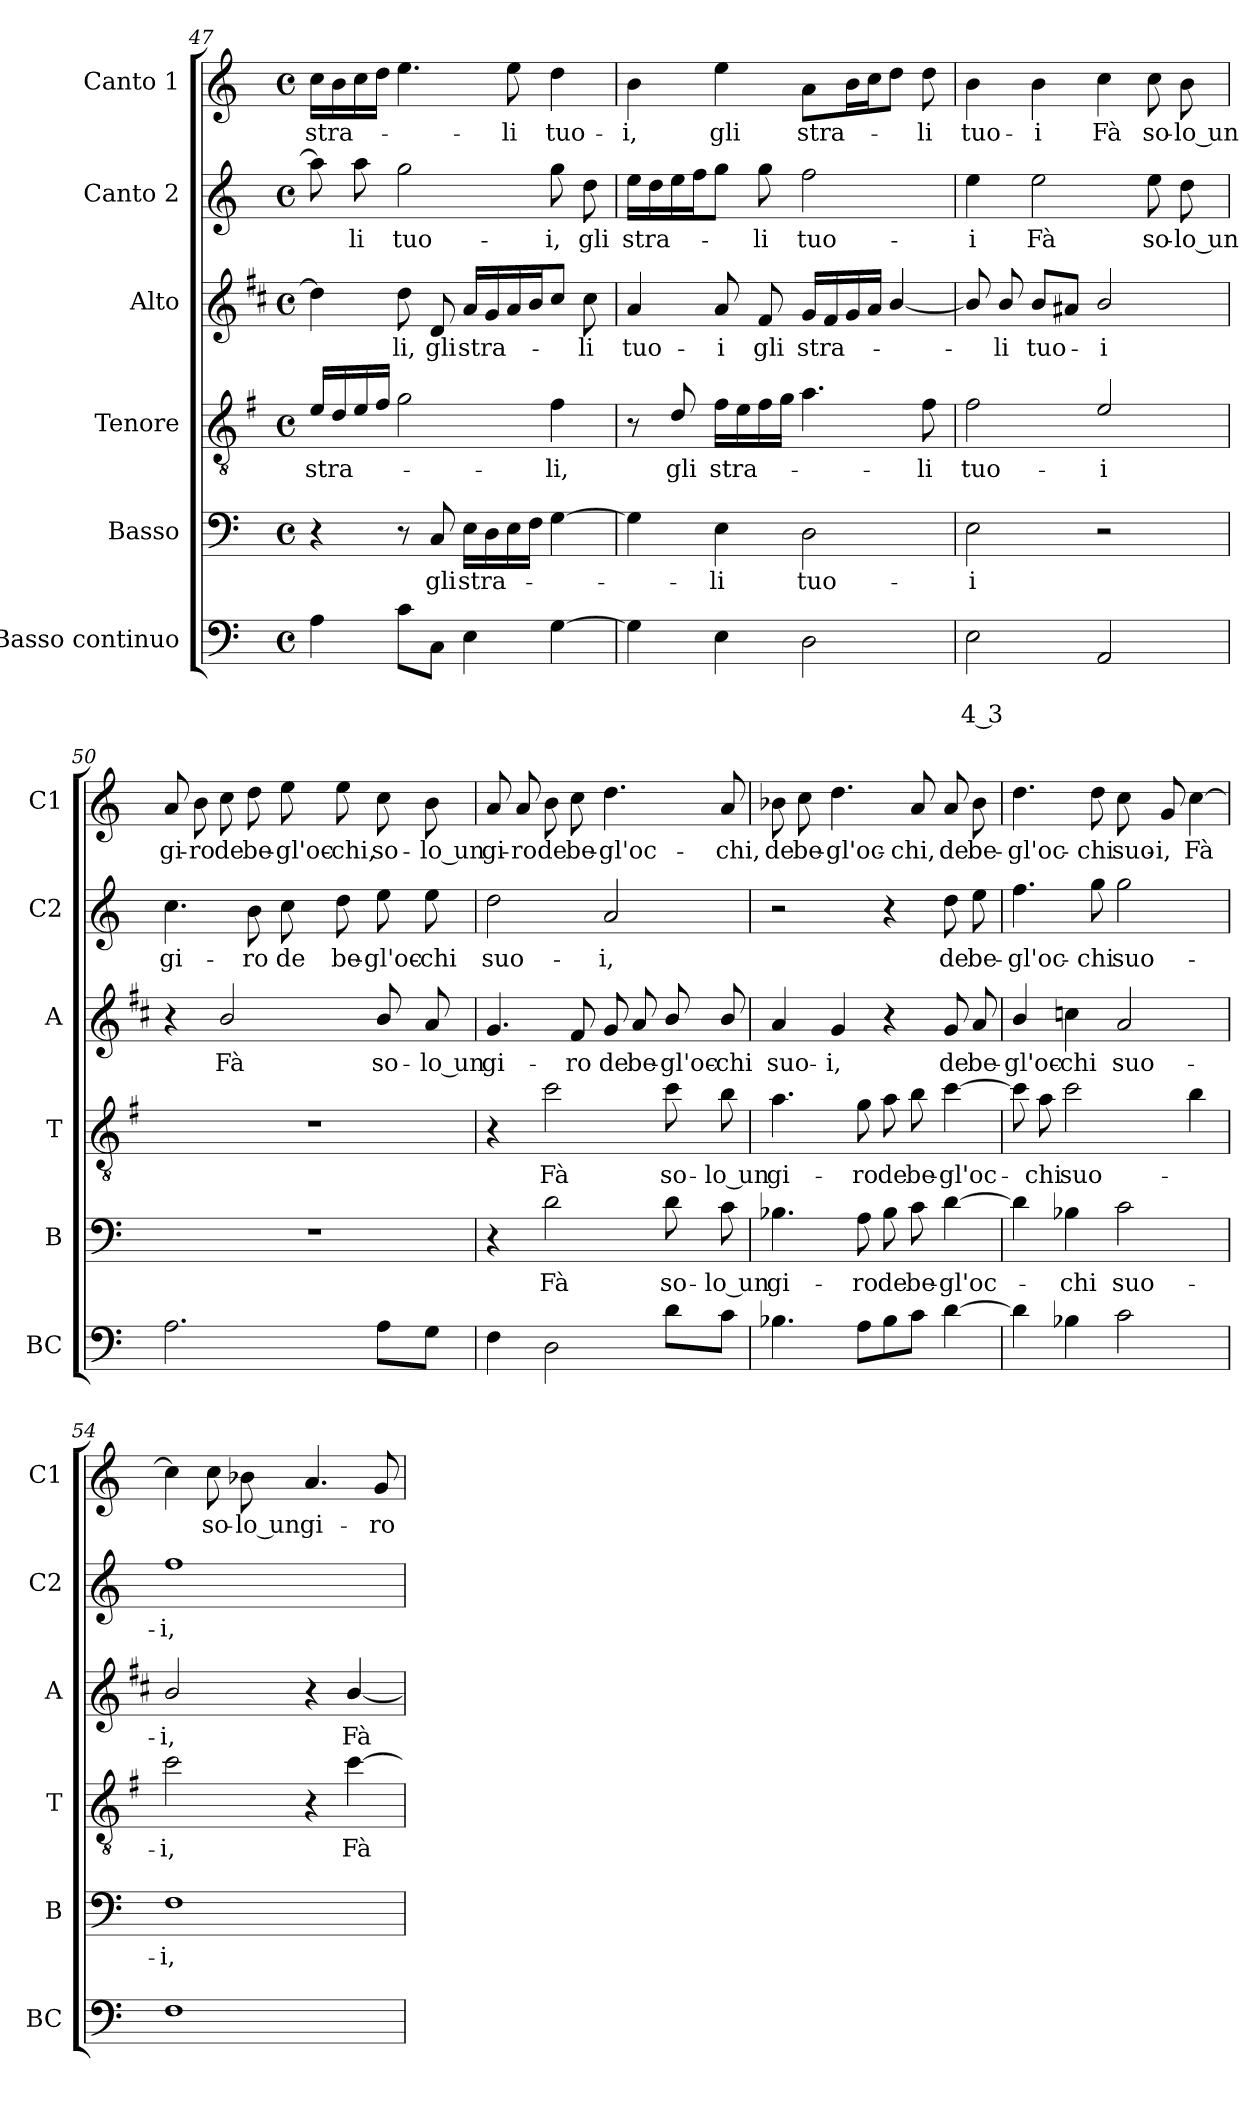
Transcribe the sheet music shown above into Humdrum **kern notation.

**kern	**text	**text	**kern	**text	**kern	**text	**kern	**text	**kern	**text	**kern	**text
*part6	*part6	*part6	*part5	*part5	*part4	*part4	*part3	*part3	*part2	*part2	*part1	*part1
*staff6	*staff6	*staff6	*staff5	*staff5	*staff4	*staff4	*staff3	*staff3	*staff2	*staff2	*staff1	*staff1
*I"Basso continuo	*	*	*I"Basso	*	*I"Tenore	*	*I"Alto	*	*I"Canto 2	*	*I"Canto 1	*
*I'BC	*	*	*I'B	*	*I'T	*	*I'A	*	*I'C2	*	*I'C1	*
!!LO:LB:g=z
*clefF4	*	*	*clefF4	*	*clefGv2	*	*clefG2	*	*clefG2	*	*clefG2	*
*	*	*	*	*	*ITrd4c7	*	*ITrd1c2	*	*	*	*	*
*k[]	*	*	*k[]	*	*k[]	*	*k[]	*	*k[]	*	*k[]	*
*C:	*	*	*C:	*	*C:	*	*C:	*	*C:	*	*C:	*
*M4/4	*	*	*M4/4	*	*M4/4	*	*M4/4	*	*M4/4	*	*M4/4	*
*met(c)	*	*	*met(c)	*	*met(c)	*	*met(c)	*	*met(c)	*	*met(c)	*
=47	=47	=47	=47	=47	=47	=47	=47	=47	=47	=47	=47	=47
!	!	!	!	!	!	!LO:LY:b	!	!	!	!	!	!LO:LY:b
4A\	.	.	4r	.	16A/LL	stra-	4cc\]	.	8aa\]	.	16cc\LL	stra-
.	.	.	.	.	16G/	.	.	.	.	.	16b\	.
!	!	!	!	!	!	!	!	!	!	!LO:LY:b	!	!
.	.	.	.	.	16A/	.	.	.	8aa\	-li	16cc\	.
.	.	.	.	.	16B/JJ	.	.	.	.	.	16dd\JJ	.
!	!	!	!	!	!	!	!	!LO:LY:b	!	!LO:LY:b	!	!
8c\L	.	.	8r	.	2c\	.	8cc\	-li,	2gg\	tuo-	4.ee\	.
!	!	!	!	!LO:LY:b	!	!	!	!LO:LY:b	!	!	!	!
8C\J	.	.	8C/	gli	.	.	8c/	gli	.	.	.	.
!	!	!	!	!LO:LY:b	!	!	!	!LO:LY:b	!	!	!	!
4E\	.	.	16E\LL	stra-	.	.	16g/LL	stra-	.	.	.	.
.	.	.	16D\	.	.	.	16f/	.	.	.	.	.
!	!	!	!	!	!	!	!	!	!	!	!	!LO:LY:b
.	.	.	16E\	.	.	.	16g/	.	.	.	8ee\	-li
.	.	.	16F\JJ	.	.	.	16a/J	.	.	.	.	.
!	!	!	!	!	!	!LO:LY:b	!	!	!	!LO:LY:b	!	!LO:LY:b
[4G\	.	.	[4G\	.	4B\	-li,	8b/J	.	8gg\	-i,	4dd\	tuo-
!	!	!	!	!	!	!	!	!LO:LY:b	!	!LO:LY:b	!	!
.	.	.	.	.	.	.	8b\	-li	8dd\	gli	.	.
=48	=48	=48	=48	=48	=48	=48	=48	=48	=48	=48	=48	=48
!	!	!	!	!	!	!	!	!LO:LY:b	!	!LO:LY:b	!	!LO:LY:b
4G\]	.	.	4G\]	.	8r	.	4g/	tuo-	16ee\LL	stra-	4b\	-i,
.	.	.	.	.	.	.	.	.	16dd\	.	.	.
!	!	!	!	!	!	!LO:LY:b	!	!	!	!	!	!
.	.	.	.	.	8G/	gli	.	.	16ee\	.	.	.
.	.	.	.	.	.	.	.	.	16ff\J	.	.	.
!	!	!	!	!LO:LY:b	!	!LO:LY:b	!	!LO:LY:b	!	!	!	!LO:LY:b
4E\	.	.	4E\	-li	16B\LL	stra-	8g/	-i	8gg\J	.	4ee\	gli
.	.	.	.	.	16A\	.	.	.	.	.	.	.
!	!	!	!	!	!	!	!	!LO:LY:b	!	!LO:LY:b	!	!
.	.	.	.	.	16B\	.	8e/	gli	8gg\	-li	.	.
.	.	.	.	.	16c\JJ	.	.	.	.	.	.	.
!	!	!	!	!LO:LY:b	!	!	!	!LO:LY:b	!	!LO:LY:b	!	!LO:LY:b
2D\	.	.	2D\	tuo-	4.d\	.	16f/LL	stra-	2ff\	tuo-	8a\L	stra-
.	.	.	.	.	.	.	16e/	.	.	.	.	.
.	.	.	.	.	.	.	16f/	.	.	.	16b\L	.
.	.	.	.	.	.	.	16g/JJ	.	.	.	16cc\J	.
.	.	.	.	.	.	.	[4a/	.	.	.	8dd\J	.
!	!	!	!	!	!	!LO:LY:b	!	!	!	!	!	!LO:LY:b
.	.	.	.	.	8B\	-li	.	.	.	.	8dd\	-li
=49	=49	=49	=49	=49	=49	=49	=49	=49	=49	=49	=49	=49
!	!	!LO:LY:b	!	!LO:LY:b	!	!LO:LY:b	!	!	!	!LO:LY:b	!	!LO:LY:b
2E\	.	4 3	2E\	-i	2B\	tuo-	8a/]	.	4ee\	-i	4b\	tuo-
!	!	!	!	!	!	!	!	!LO:LY:b	!	!	!	!
.	.	.	.	.	.	.	8a/	-li	.	.	.	.
!	!	!	!	!	!	!	!	!LO:LY:b	!	!LO:LY:b	!	!LO:LY:b
.	.	.	.	.	.	.	8a/L	tuo-	2ee\	Fà	4b\	-i
.	.	.	.	.	.	.	8g#X/J	.	.	.	.	.
!	!	!	!	!	!	!LO:LY:b	!	!LO:LY:b	!	!	!	!LO:LY:b
2AA/	.	.	2r	.	2A/	-i	2a/	-i	.	.	4cc\	Fà
!	!	!	!	!	!	!	!	!	!	!LO:LY:b	!	!LO:LY:b
.	.	.	.	.	.	.	.	.	8ee\	so-	8cc\	so-
!	!	!	!	!	!	!	!	!	!	!LO:LY:b	!	!LO:LY:b
.	.	.	.	.	.	.	.	.	8dd\	-lo un	8b\	-lo un
=50	=50	=50	=50	=50	=50	=50	=50	=50	=50	=50	=50	=50
!	!	!	!	!	!	!	!	!	!	!LO:LY:b	!	!LO:LY:b
2.A\	.	.	1r	.	1r	.	4r	.	4.cc\	gi-	8a/	gi-
!	!	!	!	!	!	!	!	!	!	!	!	!LO:LY:b
.	.	.	.	.	.	.	.	.	.	.	8b\	-ro
!	!	!	!	!	!	!	!	!LO:LY:b	!	!	!	!LO:LY:b
.	.	.	.	.	.	.	2a/	Fà	.	.	8cc\	de
!	!	!	!	!	!	!	!	!	!	!LO:LY:b	!	!LO:LY:b
.	.	.	.	.	.	.	.	.	8b\	-ro	8dd\	be-
!	!	!	!	!	!	!	!	!	!	!LO:LY:b	!	!LO:LY:b
.	.	.	.	.	.	.	.	.	8cc\	de	8ee\	-gl'oc-
!	!	!	!	!	!	!	!	!	!	!LO:LY:b	!	!LO:LY:b
.	.	.	.	.	.	.	.	.	8dd\	be-	8ee\	-chi,
!	!	!	!	!	!	!	!	!LO:LY:b	!	!LO:LY:b	!	!LO:LY:b
8A\L	.	.	.	.	.	.	8a/	so-	8ee\	-gl'oc-	8cc\	so-
!	!	!	!	!	!	!	!	!LO:LY:b	!	!LO:LY:b	!	!LO:LY:b
8G\J	.	.	.	.	.	.	8g/	-lo un	8ee\	-chi	8b\	-lo un
!!LO:LB:g=z
=51	=51	=51	=51	=51	=51	=51	=51	=51	=51	=51	=51	=51
!	!	!	!	!	!	!	!	!LO:LY:b	!	!LO:LY:b	!	!LO:LY:b
4F\	.	.	4r	.	4r	.	4.f/	gi-	2dd\	suo-	8a/	gi-
!	!	!	!	!	!	!	!	!	!	!	!	!LO:LY:b
.	.	.	.	.	.	.	.	.	.	.	8a/	-ro
!	!	!	!	!LO:LY:b	!	!LO:LY:b	!	!	!	!	!	!LO:LY:b
2D\	.	.	2d\	Fà	2f\	Fà	.	.	.	.	8b\	de
!	!	!	!	!	!	!	!	!LO:LY:b	!	!	!	!LO:LY:b
.	.	.	.	.	.	.	8e/	-ro	.	.	8cc\	be-
!	!	!	!	!	!	!	!	!LO:LY:b	!	!LO:LY:b	!	!LO:LY:b
.	.	.	.	.	.	.	8f/	de	2a/	-i,	4.dd\	-gl'oc-
!	!	!	!	!	!	!	!	!LO:LY:b	!	!	!	!
.	.	.	.	.	.	.	8g/	be-	.	.	.	.
!	!	!	!	!LO:LY:b	!	!LO:LY:b	!	!LO:LY:b	!	!	!	!
8d\L	.	.	8d\	so-	8f\	so-	8a/	-gl'oc-	.	.	.	.
!	!	!	!	!LO:LY:b	!	!LO:LY:b	!	!LO:LY:b	!	!	!	!LO:LY:b
8c\J	.	.	8c\	-lo un	8e\	-lo un	8a/	-chi	.	.	8a/	-chi,
=52	=52	=52	=52	=52	=52	=52	=52	=52	=52	=52	=52	=52
!	!	!	!	!LO:LY:b	!	!LO:LY:b	!	!LO:LY:b	!	!	!	!LO:LY:b
4.B-X\	.	.	4.B-X\	gi-	4.d\	gi-	4g/	suo-	2r	.	8b-X\	de
!	!	!	!	!	!	!	!	!	!	!	!	!LO:LY:b
.	.	.	.	.	.	.	.	.	.	.	8cc\	be-
!	!	!	!	!	!	!	!	!LO:LY:b	!	!	!	!LO:LY:b
.	.	.	.	.	.	.	4f/	-i,	.	.	4.dd\	-gl'oc-
!	!	!	!	!LO:LY:b	!	!LO:LY:b	!	!	!	!	!	!
8A\L	.	.	8A\	-ro	8c\	-ro	.	.	.	.	.	.
!	!	!	!	!LO:LY:b	!	!LO:LY:b	!	!	!	!	!	!
8B-\	.	.	8B-\	de	8d\	de	4r	.	4r	.	.	.
!	!	!	!	!LO:LY:b	!	!LO:LY:b	!	!	!	!	!	!LO:LY:b
8c\J	.	.	8c\	be-	8e\	be-	.	.	.	.	8a/	-chi,
!	!	!	!	!LO:LY:b	!	!LO:LY:b	!	!LO:LY:b	!	!LO:LY:b	!	!LO:LY:b
[4d\	.	.	[4d\	-gl'oc-	[4f\	-gl'oc-	8f/	de	8dd\	de	8a/	de
!	!	!	!	!	!	!	!	!LO:LY:b	!	!LO:LY:b	!	!LO:LY:b
.	.	.	.	.	.	.	8g/	be-	8ee\	be-	8b-\	be-
=53	=53	=53	=53	=53	=53	=53	=53	=53	=53	=53	=53	=53
!	!	!	!	!	!	!	!	!LO:LY:b	!	!LO:LY:b	!	!LO:LY:b
4d\]	.	.	4d\]	.	8f\]	.	4a/	-gl'oc-	4.ff\	-gl'oc-	4.dd\	-gl'oc-
!	!	!	!	!	!	!LO:LY:b	!	!	!	!	!	!
.	.	.	.	.	8d\	-chi	.	.	.	.	.	.
!	!	!	!	!LO:LY:b	!	!LO:LY:b	!	!LO:LY:b	!	!	!	!
4B-X\	.	.	4B-X\	-chi	2f\	suo-	4b-X\	-chi	.	.	.	.
!	!	!	!	!	!	!	!	!	!	!LO:LY:b	!	!LO:LY:b
.	.	.	.	.	.	.	.	.	8gg\	-chi	8dd\	-chi
!	!	!	!	!LO:LY:b	!	!	!	!LO:LY:b	!	!LO:LY:b	!	!LO:LY:b
2c\	.	.	2c\	suo-	.	.	2g/	suo-	2gg\	suo-	8cc\	suo-
!	!	!	!	!	!	!	!	!	!	!	!	!LO:LY:b
.	.	.	.	.	.	.	.	.	.	.	8g/	-i,
!	!	!	!	!	!	!	!	!	!	!	!	!LO:LY:b
.	.	.	.	.	4e\	.	.	.	.	.	[4cc\	Fà
=54	=54	=54	=54	=54	=54	=54	=54	=54	=54	=54	=54	=54
!	!	!	!	!LO:LY:b	!	!LO:LY:b	!	!LO:LY:b	!	!LO:LY:b	!	!
1F	.	.	1F	-i,	2f\	-i,	2a/	-i,	1ff	-i,	4cc\]	.
!	!	!	!	!	!	!	!	!	!	!	!	!LO:LY:b
.	.	.	.	.	.	.	.	.	.	.	8cc\	so-
!	!	!	!	!	!	!	!	!	!	!	!	!LO:LY:b
.	.	.	.	.	.	.	.	.	.	.	8b-X\	-lo un
!	!	!	!	!	!	!	!	!	!	!	!	!LO:LY:b
.	.	.	.	.	4r	.	4r	.	.	.	4.a/	gi-
!	!	!	!	!	!	!LO:LY:b	!	!LO:LY:b	!	!	!	!
.	.	.	.	.	[4f\	Fà	[4a/	Fà	.	.	.	.
!	!	!	!	!	!	!	!	!	!	!	!	!LO:LY:b
.	.	.	.	.	.	.	.	.	.	.	8g/	-ro
=	=	=	=	=	=	=	=	=	=	=	=	=
*-	*-	*-	*-	*-	*-	*-	*-	*-	*-	*-	*-	*-
